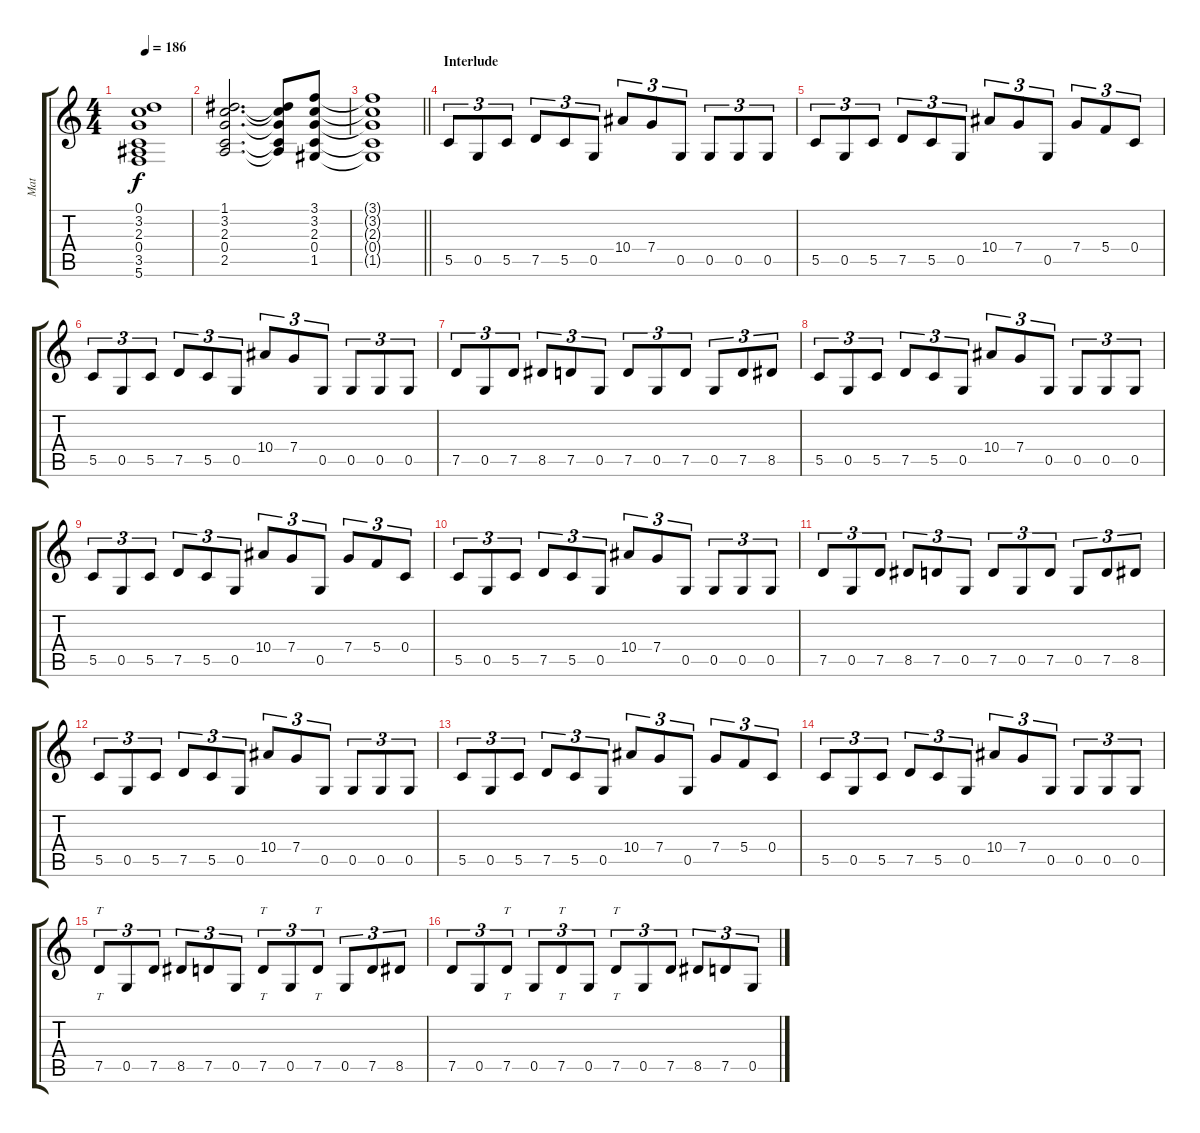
\track ("Mat" "Mat") {instrument distortionguitar}
\staff {score tabs}
\tuning (D4 A3 F3 C3 G2 C2) {hide}
\ts (4 4)
\tempo 186
\clef g2
\ks c
(0.1{t} 3.2{t} 2.3{t} 0.4{t} 3.5{t} 5.6{t}).1{dy f} |
(1.1 3.2 2.3 0.4 2.5).2{d} (1.1{t} 3.2{t} 2.3{t} 0.4{t} 2.5{t}).8 (3.1 3.2 2.3 0.4 1.5).8 |
\barLineRight lightlight
(3.1{t} 3.2{t} 2.3{t} 0.4{t} 1.5{t}).1 |
\section ("" "Interlude")
5.5.8{tu (3 2)} 0.5.8{tu (3 2)} 5.5.8{tu (3 2)} 7.5.8{tu (3 2)} 5.5.8{tu (3 2)} 0.5.8{tu (3 2)} 10.4.8{tu (3 2)} 7.4.8{tu (3 2)} 0.5.8{tu (3 2)} 0.5.8{tu (3 2)} 0.5.8{tu (3 2)} 0.5.8{tu (3 2)} |
5.5.8{tu (3 2)} 0.5.8{tu (3 2)} 5.5.8{tu (3 2)} 7.5.8{tu (3 2)} 5.5.8{tu (3 2)} 0.5.8{tu (3 2)} 10.4.8{tu (3 2)} 7.4.8{tu (3 2)} 0.5.8{tu (3 2)} 7.4.8{tu (3 2)} 5.4.8{tu (3 2)} 0.4.8{tu (3 2)} |
5.5.8{tu (3 2)} 0.5.8{tu (3 2)} 5.5.8{tu (3 2)} 7.5.8{tu (3 2)} 5.5.8{tu (3 2)} 0.5.8{tu (3 2)} 10.4.8{tu (3 2)} 7.4.8{tu (3 2)} 0.5.8{tu (3 2)} 0.5.8{tu (3 2)} 0.5.8{tu (3 2)} 0.5.8{tu (3 2)} |
7.5.8{tu (3 2)} 0.5.8{tu (3 2)} 7.5.8{tu (3 2)} 8.5.8{tu (3 2)} 7.5.8{tu (3 2)} 0.5.8{tu (3 2)} 7.5.8{tu (3 2)} 0.5.8{tu (3 2)} 7.5.8{tu (3 2)} 0.5.8{tu (3 2)} 7.5.8{tu (3 2)} 8.5.8{tu (3 2)} |
5.5.8{tu (3 2)} 0.5.8{tu (3 2)} 5.5.8{tu (3 2)} 7.5.8{tu (3 2)} 5.5.8{tu (3 2)} 0.5.8{tu (3 2)} 10.4.8{tu (3 2)} 7.4.8{tu (3 2)} 0.5.8{tu (3 2)} 0.5.8{tu (3 2)} 0.5.8{tu (3 2)} 0.5.8{tu (3 2)} |
5.5.8{tu (3 2)} 0.5.8{tu (3 2)} 5.5.8{tu (3 2)} 7.5.8{tu (3 2)} 5.5.8{tu (3 2)} 0.5.8{tu (3 2)} 10.4.8{tu (3 2)} 7.4.8{tu (3 2)} 0.5.8{tu (3 2)} 7.4.8{tu (3 2)} 5.4.8{tu (3 2)} 0.4.8{tu (3 2)} |
5.5.8{tu (3 2)} 0.5.8{tu (3 2)} 5.5.8{tu (3 2)} 7.5.8{tu (3 2)} 5.5.8{tu (3 2)} 0.5.8{tu (3 2)} 10.4.8{tu (3 2)} 7.4.8{tu (3 2)} 0.5.8{tu (3 2)} 0.5.8{tu (3 2)} 0.5.8{tu (3 2)} 0.5.8{tu (3 2)} |
7.5.8{tu (3 2)} 0.5.8{tu (3 2)} 7.5.8{tu (3 2)} 8.5.8{tu (3 2)} 7.5.8{tu (3 2)} 0.5.8{tu (3 2)} 7.5.8{tu (3 2)} 0.5.8{tu (3 2)} 7.5.8{tu (3 2)} 0.5.8{tu (3 2)} 7.5.8{tu (3 2)} 8.5.8{tu (3 2)} |
5.5.8{tu (3 2)} 0.5.8{tu (3 2)} 5.5.8{tu (3 2)} 7.5.8{tu (3 2)} 5.5.8{tu (3 2)} 0.5.8{tu (3 2)} 10.4.8{tu (3 2)} 7.4.8{tu (3 2)} 0.5.8{tu (3 2)} 0.5.8{tu (3 2)} 0.5.8{tu (3 2)} 0.5.8{tu (3 2)} |
5.5.8{tu (3 2)} 0.5.8{tu (3 2)} 5.5.8{tu (3 2)} 7.5.8{tu (3 2)} 5.5.8{tu (3 2)} 0.5.8{tu (3 2)} 10.4.8{tu (3 2)} 7.4.8{tu (3 2)} 0.5.8{tu (3 2)} 7.4.8{tu (3 2)} 5.4.8{tu (3 2)} 0.4.8{tu (3 2)} |
5.5.8{tu (3 2)} 0.5.8{tu (3 2)} 5.5.8{tu (3 2)} 7.5.8{tu (3 2)} 5.5.8{tu (3 2)} 0.5.8{tu (3 2)} 10.4.8{tu (3 2)} 7.4.8{tu (3 2)} 0.5.8{tu (3 2)} 0.5.8{tu (3 2)} 0.5.8{tu (3 2)} 0.5.8{tu (3 2)} |
7.5.8{tt tu (3 2)} 0.5.8{tu (3 2)} 7.5.8{tu (3 2)} 8.5.8{tu (3 2)} 7.5.8{tu (3 2)} 0.5.8{tu (3 2)} 7.5.8{tt tu (3 2)} 0.5.8{tu (3 2)} 7.5.8{tt tu (3 2)} 0.5.8{tu (3 2)} 7.5.8{tu (3 2)} 8.5.8{tu (3 2)} |
7.5.8{tu (3 2)} 0.5.8{tu (3 2)} 7.5.8{tt tu (3 2)} 0.5.8{tu (3 2)} 7.5.8{tt tu (3 2)} 0.5.8{tu (3 2)} 7.5.8{tt tu (3 2)} 0.5.8{tu (3 2)} 7.5.8{tu (3 2)} 8.5.8{tu (3 2)} 7.5.8{tu (3 2)} 0.5.8{tu (3 2)}
